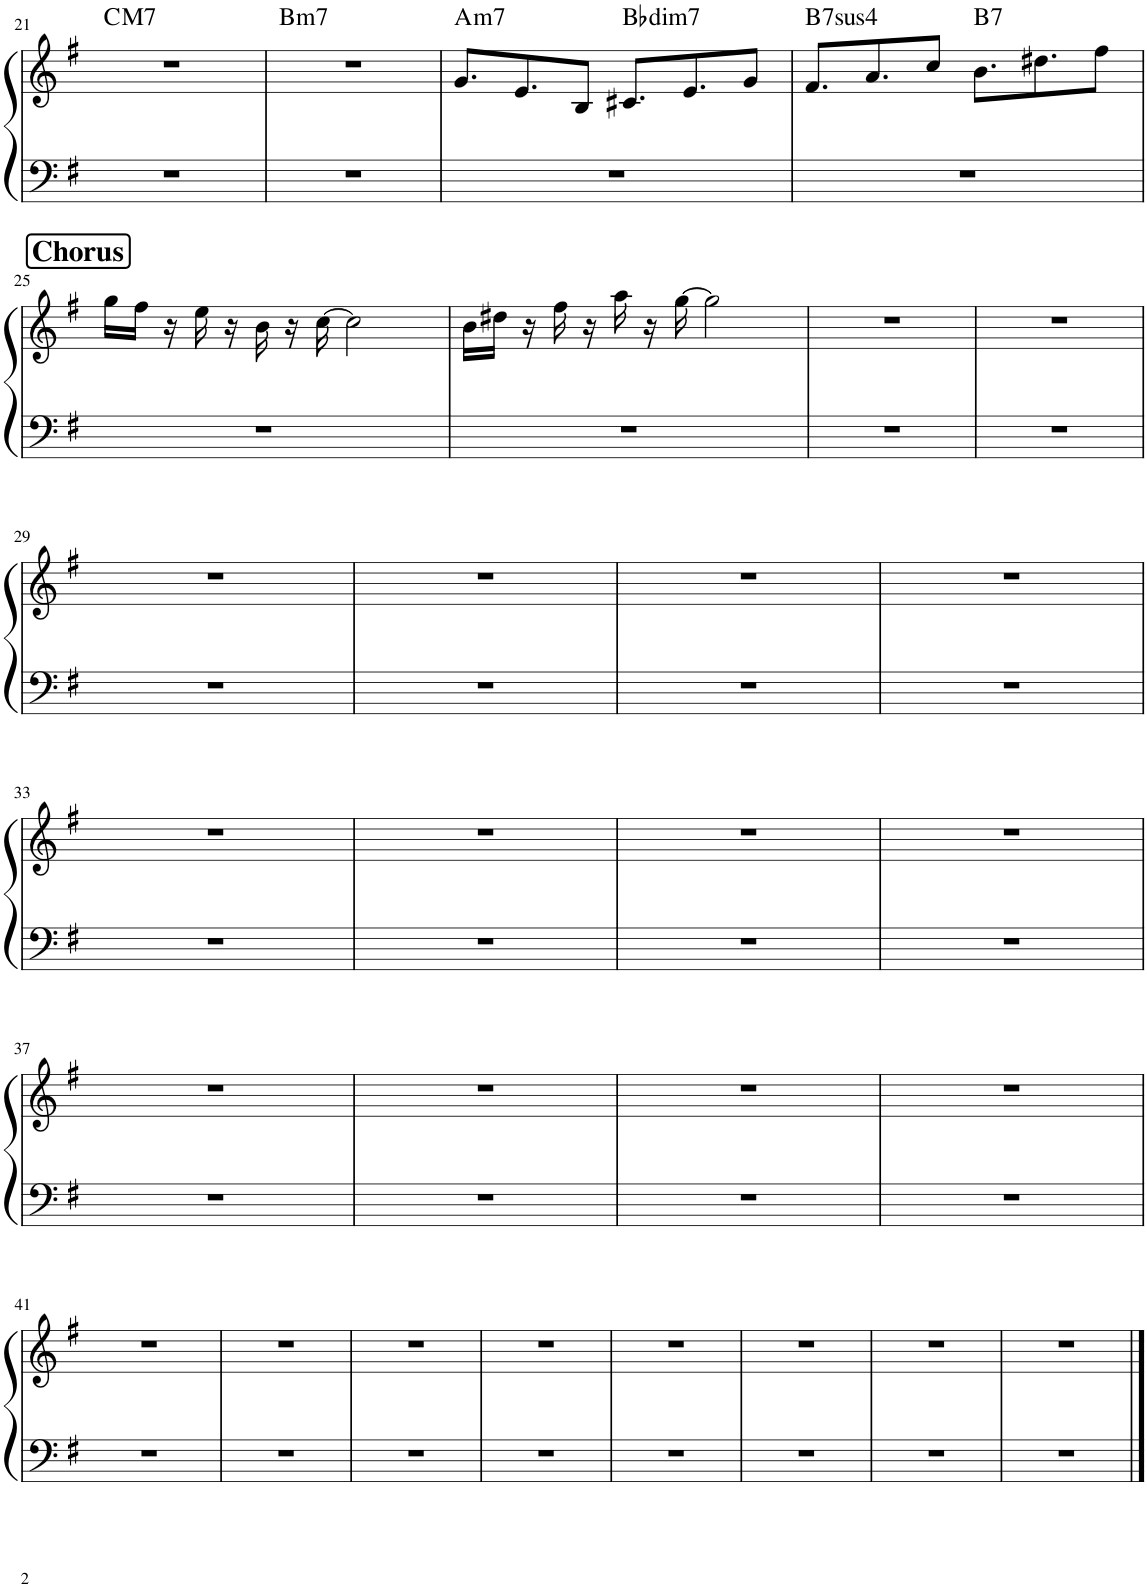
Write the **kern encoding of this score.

**kern	**kern	**harte
*part1	*part1	*part1
*staff2	*staff1	*
*I"Piano	*	*
*I'Pno.	*	*
!!LO:PB:g=z
*clefF4	*clefG2	*
*k[f#]	*k[f#]	*
*M4/4	*M4/4	*
=21	=21	=21
!	!	!LO:H:kt=M7
1r	1r	C:maj7
=22	=22	=22
!	!	!LO:H:kt=m7
1r	1r	B:min7
=23	=23	=23
!	!	!LO:H:kt=m7
1r	8.g/L	A:min7
.	8.e/	.
.	8B/J	.
!	!	!LO:H:kt=dim7
.	8.c#X/L	Bb:dim7
.	8.e/	.
.	8g/J	.
=24	=24	=24
!	!	!LO:H:kt=74
1r	8.f#/L	B:sus4(7)
.	8.a/	.
.	8cc/J	.
!	!	!LO:H:kt=7
.	8.b\L	B:7
.	8.dd#X\	.
.	8ff#\J	.
!!LO:LB:g=z
!!LO:REH:place=s1:a:B:cj:fs=14:t=Chorus
=25	=25	=25
1r	16gg\LL	.
.	16ff#\JJ	.
.	16r	.
.	16ee\	.
.	16r	.
.	16b\	.
.	16r	.
.	[16cc\	.
.	2cc\]	.
=26	=26	=26
1r	16b\LL	.
.	16dd#X\JJ	.
.	16r	.
.	16ff#\	.
.	16r	.
.	16aa\	.
.	16r	.
.	[16gg\	.
.	2gg\]	.
=27	=27	=27
1r	1r	.
=28	=28	=28
1r	1r	.
!!LO:LB:g=z
=29	=29	=29
1r	1r	.
=30	=30	=30
1r	1r	.
=31	=31	=31
1r	1r	.
=32	=32	=32
1r	1r	.
!!LO:LB:g=z
=33	=33	=33
1r	1r	.
=34	=34	=34
1r	1r	.
=35	=35	=35
1r	1r	.
=36	=36	=36
1r	1r	.
!!LO:LB:g=z
=37	=37	=37
1r	1r	.
=38	=38	=38
1r	1r	.
=39	=39	=39
1r	1r	.
=40	=40	=40
1r	1r	.
!!LO:LB:g=z
=41	=41	=41
1r	1r	.
=42	=42	=42
1r	1r	.
=43	=43	=43
1r	1r	.
=44	=44	=44
1r	1r	.
=45	=45	=45
1r	1r	.
=46	=46	=46
1r	1r	.
=47	=47	=47
1r	1r	.
=48	=48	=48
1r	1r	.
==	==	==
*-	*-	*-
